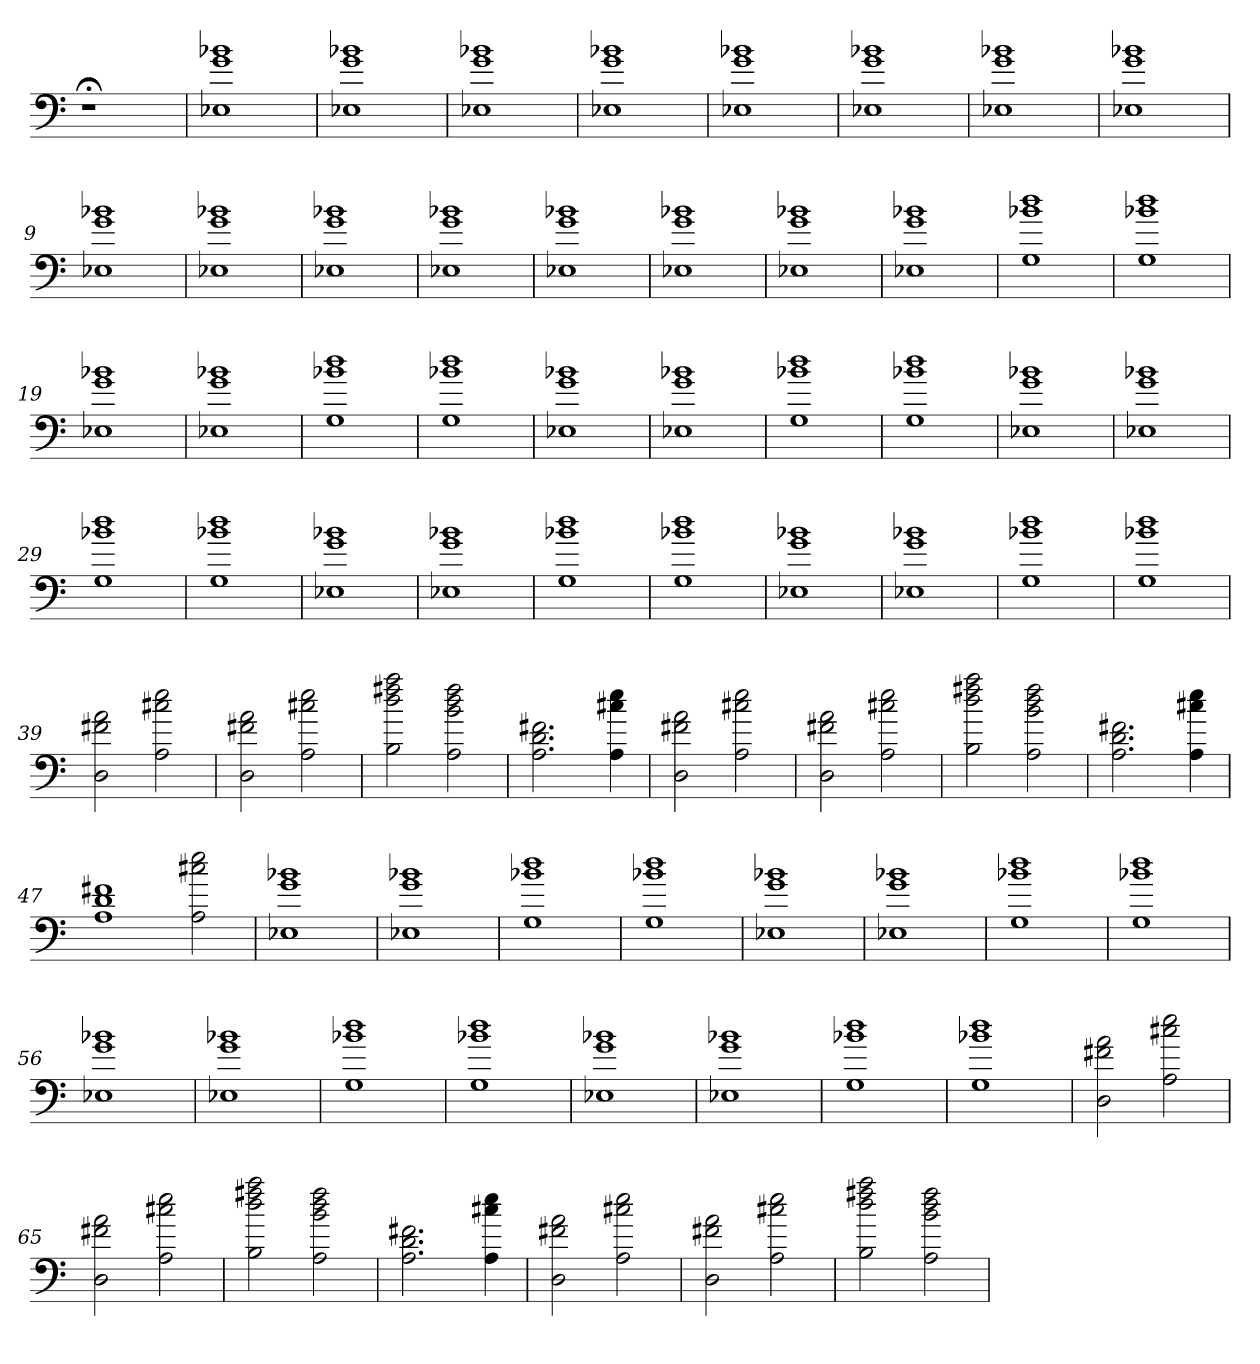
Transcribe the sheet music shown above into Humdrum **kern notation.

**kern
*part1
*staff1
=
1r;<
=1
1E-X 1g 1b-X
=2
1E-X 1g 1b-X
=3
1E-X 1g 1b-X
=4
1E-X 1g 1b-X
=5
1E-X 1g 1b-X
=6
1E-X 1g 1b-X
=7
1E-X 1g 1b-X
=8
1E-X 1g 1b-X
=9
1E-X 1g 1b-X
=10
1E-X 1g 1b-X
=11
1E-X 1g 1b-X
=12
1E-X 1g 1b-X
=13
1E-X 1g 1b-X
=14
1E-X 1g 1b-X
=15
1E-X 1g 1b-X
=16
1E-X 1g 1b-X
=17
1G 1b-X 1dd
=18
1G 1b-X 1dd
=19
1E-X 1g 1b-X
=20
1E-X 1g 1b-X
=21
1G 1b-X 1dd
=22
1G 1b-X 1dd
=23
1E-X 1g 1b-X
=24
1E-X 1g 1b-X
=25
1G 1b-X 1dd
=26
1G 1b-X 1dd
=27
1E-X 1g 1b-X
=28
1E-X 1g 1b-X
=29
1G 1b-X 1dd
=30
1G 1b-X 1dd
=31
1E-X 1g 1b-X
=32
1E-X 1g 1b-X
=33
1G 1b-X 1dd
=34
1G 1b-X 1dd
=35
1E-X 1g 1b-X
=36
1E-X 1g 1b-X
=37
1G 1b-X 1dd
=38
1G 1b-X 1dd
=39
2D 2f#X 2a
2A 2cc#X 2ee
=40
2D 2f#X 2a
2A 2cc#X 2ee
=41
2B 2dd 2ff#X 2aa
2A 2b 2dd 2ff#
=42
2.A 2.d 2.f#X
4A 4cc#X 4ee
=43
2D 2f#X 2a
2A 2cc#X 2ee
=44
2D 2f#X 2a
2A 2cc#X 2ee
=45
2B 2dd 2ff#X 2aa
2A 2b 2dd 2ff#
=46
2.A 2.d 2.f#X
4A 4cc#X 4ee
=47
1A 1d 1f#X
2A 2cc#X 2ee
=48
1E-X 1g 1b-X
=49
1E-X 1g 1b-X
=50
1G 1b-X 1dd
=51
1G 1b-X 1dd
=52
1E-X 1g 1b-X
=53
1E-X 1g 1b-X
=54
1G 1b-X 1dd
=55
1G 1b-X 1dd
=56
1E-X 1g 1b-X
=57
1E-X 1g 1b-X
=58
1G 1b-X 1dd
=59
1G 1b-X 1dd
=60
1E-X 1g 1b-X
=61
1E-X 1g 1b-X
=62
1G 1b-X 1dd
=63
1G 1b-X 1dd
=64
2D 2f#X 2a
2A 2cc#X 2ee
=65
2D 2f#X 2a
2A 2cc#X 2ee
=66
2B 2dd 2ff#X 2aa
2A 2b 2dd 2ff#
=67
2.A 2.d 2.f#X
4A 4cc#X 4ee
=68
2D 2f#X 2a
2A 2cc#X 2ee
=69
2D 2f#X 2a
2A 2cc#X 2ee
=70
2B 2dd 2ff#X 2aa
2A 2b 2dd 2ff#
=
*-
